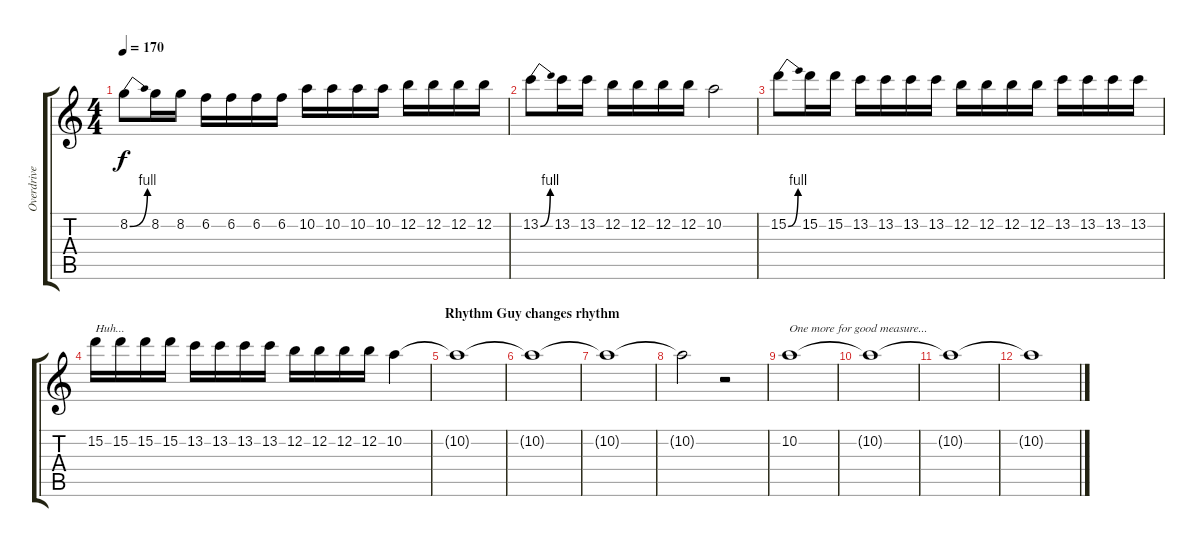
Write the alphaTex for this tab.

\track ("Overdrive Guy" "Overdrive ") {instrument overdrivenguitar}
\staff {score tabs}
\tuning (E4 B3 G3 D3 A2 E2) {hide}
\ts (4 4)
\tempo 170
\clef g2
\ks c
8.2{be (bend 0 0 60 4)}.8{dy f} 8.2.16 8.2.16 6.2.16 6.2.16 6.2.16 6.2.16 10.2.16 10.2.16 10.2.16 10.2.16 12.2.16 12.2.16 12.2.16 12.2.16 |
13.2{be (bend 0 0 60 4)}.8 13.2.16 13.2.16 12.2.16 12.2.16 12.2.16 12.2.16 10.2.2 |
15.2{be (bend 0 0 60 4)}.8 15.2.16 15.2.16 13.2.16 13.2.16 13.2.16 13.2.16 12.2.16 12.2.16 12.2.16 12.2.16 13.2.16 13.2.16 13.2.16 13.2.16 |
15.2.16{txt "Huh..."} 15.2.16 15.2.16 15.2.16 13.2.16 13.2.16 13.2.16 13.2.16 12.2.16 12.2.16 12.2.16 12.2.16 10.2.4 |
\section ("" "Rhythm Guy changes rhythm")
10.2{t}.1{volume 0} |
10.2{t}.1 |
10.2{t}.1 |
10.2{t}.2 r.2{volume 15} |
10.2.1{txt "One more for good measure..."} |
10.2{t}.1{volume 0} |
10.2{t}.1 |
10.2{t}.1
